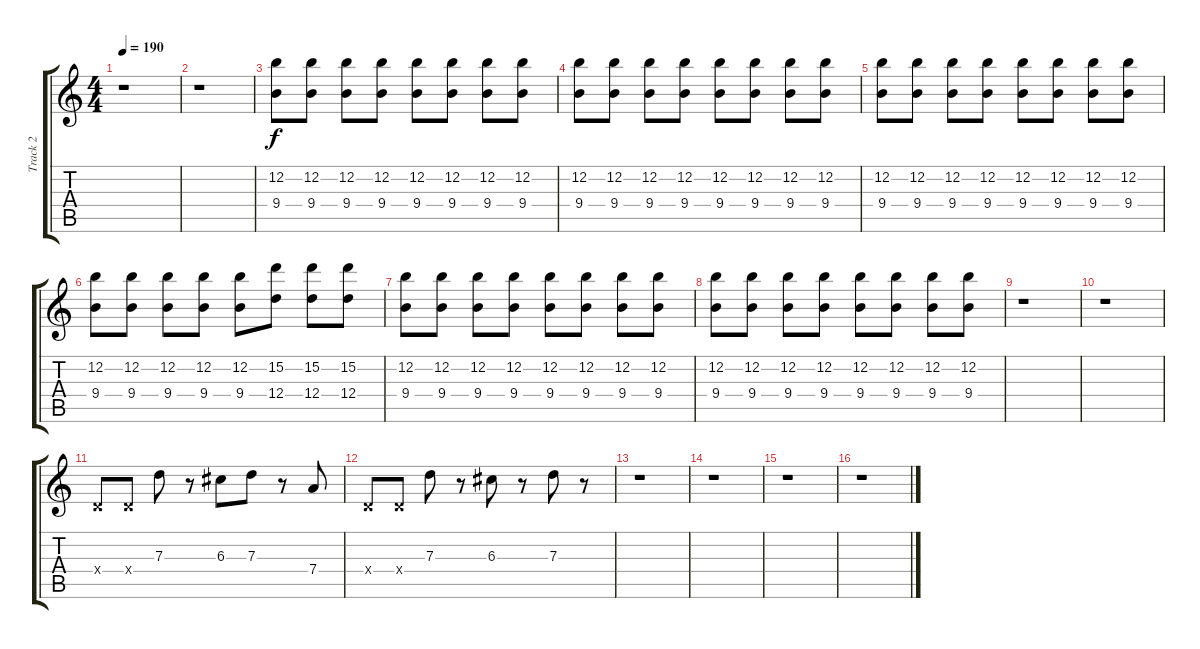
\track ("Track 2" "Track 2") {instrument distortionguitar}
\staff {score tabs}
\tuning (E4 B3 G3 D3 A2 E2) {hide}
\ts (4 4)
\tempo 190
\clef g2
\ks c
r.1{dy f} |
r.1 |
(12.2 9.4).8 (12.2 9.4).8 (12.2 9.4).8 (12.2 9.4).8 (12.2 9.4).8 (12.2 9.4).8 (12.2 9.4).8 (12.2 9.4).8 |
(12.2 9.4).8 (12.2 9.4).8 (12.2 9.4).8 (12.2 9.4).8 (12.2 9.4).8 (12.2 9.4).8 (12.2 9.4).8 (12.2 9.4).8 |
(12.2 9.4).8 (12.2 9.4).8 (12.2 9.4).8 (12.2 9.4).8 (12.2 9.4).8 (12.2 9.4).8 (12.2 9.4).8 (12.2 9.4).8 |
(12.2 9.4).8 (12.2 9.4).8 (12.2 9.4).8 (12.2 9.4).8 (12.2 9.4).8 (15.2 12.4).8 (15.2 12.4).8 (15.2 12.4).8 |
(12.2 9.4).8 (12.2 9.4).8 (12.2 9.4).8 (12.2 9.4).8 (12.2 9.4).8 (12.2 9.4).8 (12.2 9.4).8 (12.2 9.4).8 |
(12.2 9.4).8 (12.2 9.4).8 (12.2 9.4).8 (12.2 9.4).8 (12.2 9.4).8 (12.2 9.4).8 (12.2 9.4).8 (12.2 9.4).8 |
r.1 |
r.1 |
0.4{x}.8 0.4{x}.8 7.3.8 r.8 6.3.8 7.3.8 r.8 7.4.8 |
0.4{x}.8 0.4{x}.8 7.3.8 r.8 6.3.8 r.8 7.3.8 r.8 |
r.1 |
r.1 |
r.1 |
r.1
